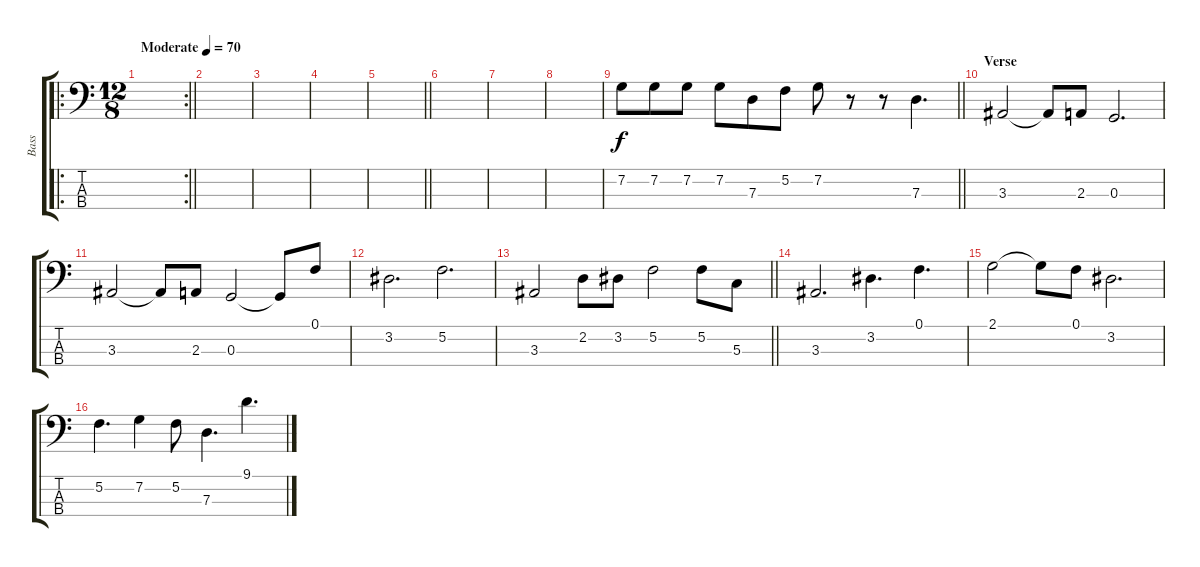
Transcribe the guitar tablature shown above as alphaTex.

\track ("Bass" "Bass") {instrument electricbassfinger}
\staff {score tabs}
\tuning (F2 C2 G1 D1) {hide}
\ro
\rc 2
\ts (12 8)
\tempo (70 "Moderate")
\clef f4
\barLineRight lightlight
\ks c
|
|
|
|
\barLineRight lightlight
|
|
|
|
\barLineRight lightlight
7.2.8 7.2.8 7.2.8 7.2.8 7.3.8 5.2.8 7.2.8 r.8 r.8 7.3.4{d} |
\section ("" "Verse")
3.3.2 3.3{t}.8 2.3.8 0.3.2{d} |
3.3.2 3.3{t}.8 2.3.8 0.3.2 0.3{t}.8 0.1.8 |
3.2.2{d} 5.2.2{d} |
\barLineRight lightlight
3.3.2 2.2.8 3.2.8 5.2.2 5.2.8 5.3.8 |
\section ("" "")
3.3.2{d} 3.2.4{d} 0.1.4{d} |
2.1.2 2.1{t}.8 0.1.8 3.2.2{d} |
5.2.4{d} 7.2.4 5.2.8 7.3.4{d} 9.1.4{d}
